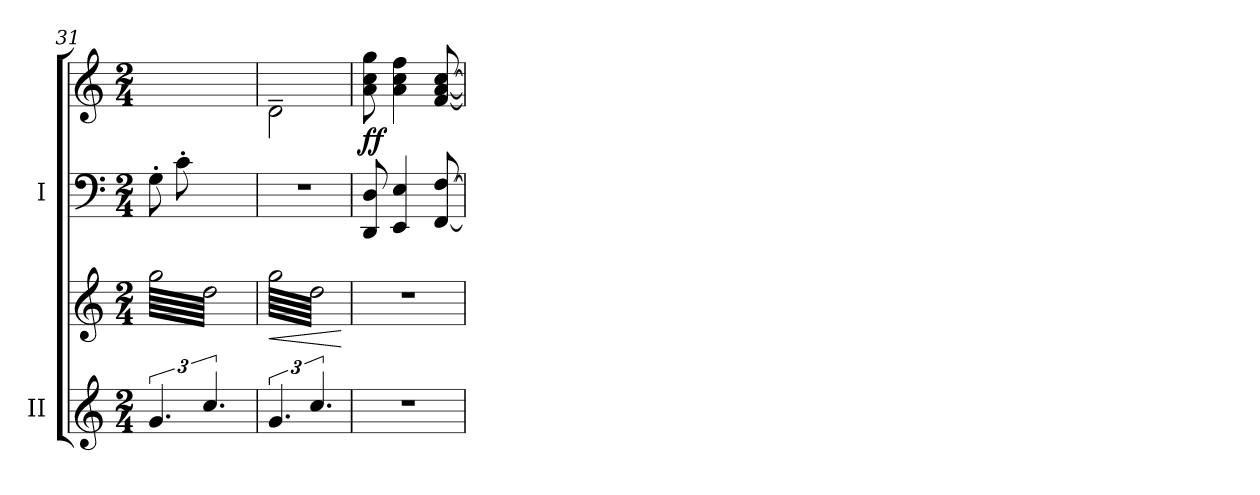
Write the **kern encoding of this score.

**kern	**kern	**dynam	**kern	**kern	**dynam
*part2	*part2	*part2	*part1	*part1	*part1
*staff4	*staff3	*staff3/4	*staff2	*staff1	*staff1/2
*I"II	*	*	*I"I	*	*
*I'II	*	*	*I'I	*	*
*clefG2	*clefG2	*	*clefF4	*clefG2	*
*k[]	*k[]	*	*k[]	*k[]	*
*M2/4	*M2/4	*	*M2/4	*M2/4	*
=31	=31	=31	=31	=31	=31
*	*	*	*	*^	*
*	*tremolo	*	*	*	*	*
6.g/	(64gg\LLLL	.	8G'\L	2ryy	4ryy	.
.	64dd\)	.	.	.	.	.
.	64gg\	.	.	.	.	.
.	64dd\)	.	.	.	.	.
.	64gg\	.	.	.	.	.
.	64dd\)	.	.	.	.	.
.	64gg\	.	.	.	.	.
.	64dd\)	.	.	.	.	.
.	64gg\	.	8c'\	.	.	.
.	64dd\)	.	.	.	.	.
.	64gg\	.	.	.	.	.
.	64dd\)	.	.	.	.	.
.	64gg\	.	.	.	.	.
.	64dd\)	.	.	.	.	.
.	64gg\	.	.	.	.	.
.	64dd\)	.	.	.	.	.
6.cc/	64gg\	.	4ryy	.	8f'\	.
.	64dd\)	.	.	.	.	.
.	64gg\	.	.	.	.	.
.	64dd\)	.	.	.	.	.
.	64gg\	.	.	.	.	.
.	64dd\)	.	.	.	.	.
.	64gg\	.	.	.	.	.
.	64dd\)	.	.	.	.	.
.	64gg\	.	.	.	8g'\J	.
.	64dd\)	.	.	.	.	.
.	64gg\	.	.	.	.	.
.	64dd\)	.	.	.	.	.
.	64gg\	.	.	.	.	.
.	64dd\)	.	.	.	.	.
.	64gg\	.	.	.	.	.
.	64dd\)JJJJ	.	.	.	.	.
=32	=32	=32	=32	=32	=32	=32
!	!	!LO:HP:b	!	!	!	!
*	*	*	*	*v	*v	*
6.g/	(64gg\LLLL	<	2r	2d~\	.
.	64dd\)	.	.	.	.
.	64gg\	.	.	.	.
.	64dd\)	.	.	.	.
.	64gg\	.	.	.	.
.	64dd\)	.	.	.	.
.	64gg\	.	.	.	.
.	64dd\)	.	.	.	.
.	64gg\	.	.	.	.
.	64dd\)	.	.	.	.
.	64gg\	.	.	.	.
.	64dd\)	.	.	.	.
.	64gg\	.	.	.	.
.	64dd\)	.	.	.	.
.	64gg\	.	.	.	.
.	64dd\)	.	.	.	.
6.cc/	64gg\	.	.	.	.
.	64dd\)	.	.	.	.
.	64gg\	.	.	.	.
.	64dd\)	.	.	.	.
.	64gg\	.	.	.	.
.	64dd\)	.	.	.	.
.	64gg\	.	.	.	.
.	64dd\)	.	.	.	.
.	64gg\	.	.	.	.
.	64dd\)	.	.	.	.
.	64gg\	.	.	.	.
.	64dd\)	.	.	.	.
.	64gg\	.	.	.	.
.	64dd\)	.	.	.	.
.	64gg\	.	.	.	.
.	64dd\)JJJJ	.	.	.	.
*	*Xtremolo	*	*	*	*
.	.	[	.	.	.
!!LO:PB:g=z
=33	=33	=33	=33	=33	=33
!	!	!	!	!	!LO:DY:b
2r	2r	.	8DD/ 8D/	8a\ 8cc\ 8gg\	ff
.	.	.	.	.	.
.	.	.	.	.	.
.	.	.	.	.	.
.	.	.	.	.	.
.	.	.	.	.	.
.	.	.	.	.	.
.	.	.	.	.	.
.	.	.	4EE/ 4E/	4a\ 4cc\ 4ff\	.
.	.	.	.	.	.
.	.	.	.	.	.
.	.	.	.	.	.
.	.	.	.	.	.
.	.	.	.	.	.
.	.	.	.	.	.
.	.	.	.	.	.
.	.	.	[8FF/ [8F/	[8f/ [8a/ [8cc/	.
=	=	=	=	=	=
*-	*-	*-	*-	*-	*-
